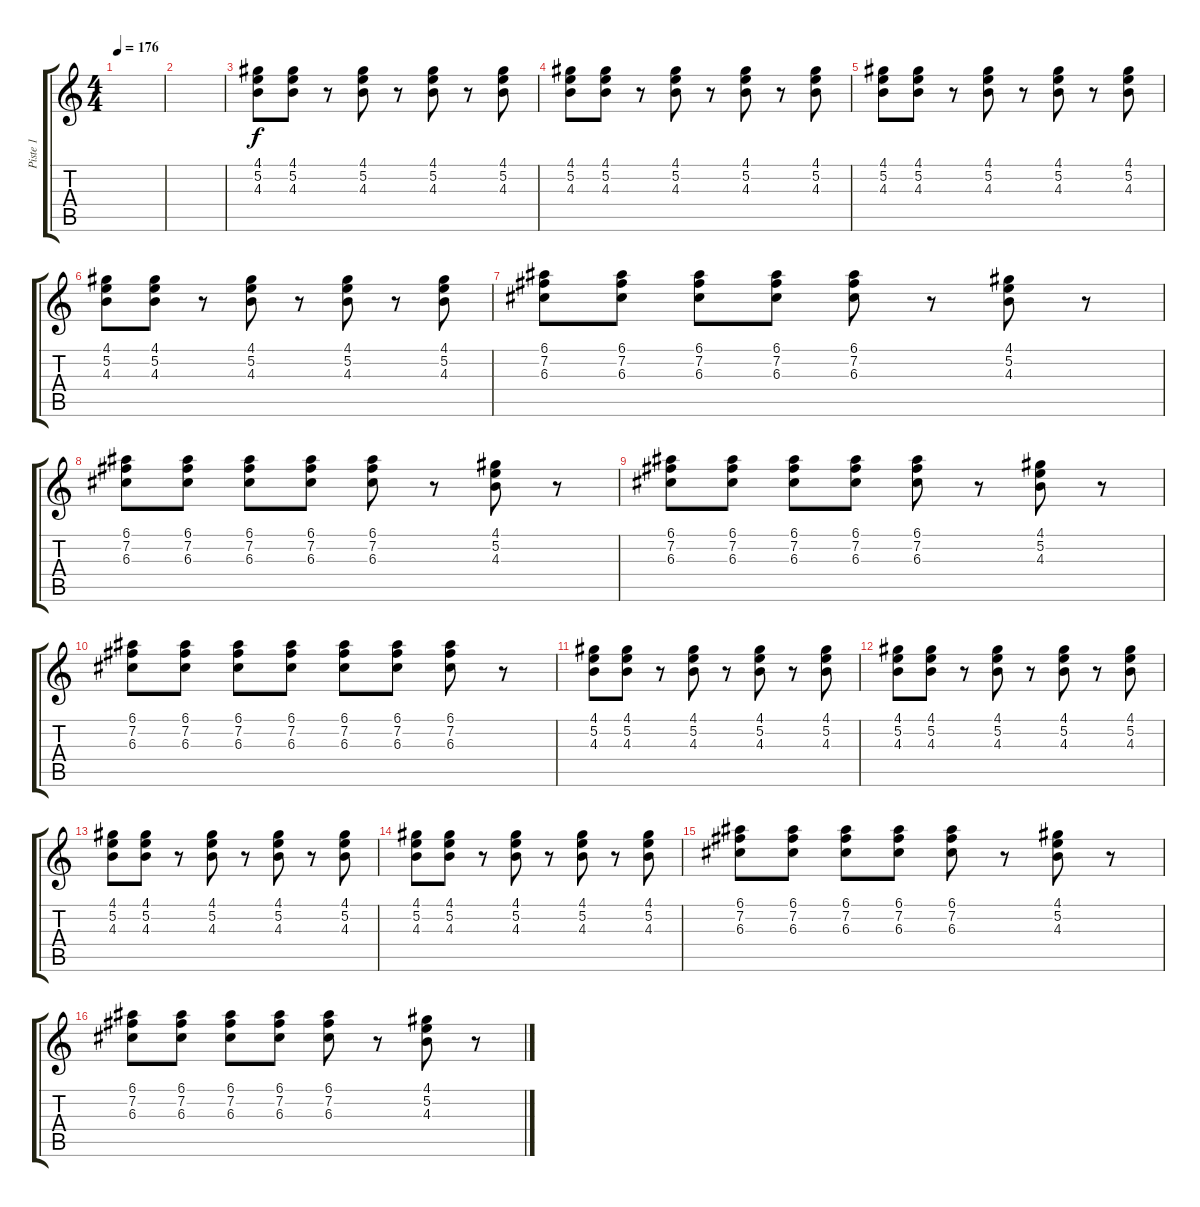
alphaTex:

\track ("Piste 1" "Piste 1") {instrument electricguitarclean}
\staff {score tabs}
\tuning (E4 B3 G3 D3 A2 E2) {hide}
\ts (4 4)
\tempo 176
\clef g2
\ks c
|
|
(4.1 5.2 4.3).8 (4.1 5.2 4.3).8 r.8 (4.1 5.2 4.3).8 r.8 (4.1 5.2 4.3).8 r.8 (4.1 5.2 4.3).8 |
(4.1 5.2 4.3).8 (4.1 5.2 4.3).8 r.8 (4.1 5.2 4.3).8 r.8 (4.1 5.2 4.3).8 r.8 (4.1 5.2 4.3).8 |
(4.1 5.2 4.3).8 (4.1 5.2 4.3).8 r.8 (4.1 5.2 4.3).8 r.8 (4.1 5.2 4.3).8 r.8 (4.1 5.2 4.3).8 |
(4.1 5.2 4.3).8 (4.1 5.2 4.3).8 r.8 (4.1 5.2 4.3).8 r.8 (4.1 5.2 4.3).8 r.8 (4.1 5.2 4.3).8 |
(6.1 7.2 6.3).8 (6.1 7.2 6.3).8 (6.1 7.2 6.3).8 (6.1 7.2 6.3).8 (6.1 7.2 6.3).8 r.8 (4.1 5.2 4.3).8 r.8 |
(6.1 7.2 6.3).8 (6.1 7.2 6.3).8 (6.1 7.2 6.3).8 (6.1 7.2 6.3).8 (6.1 7.2 6.3).8 r.8 (4.1 5.2 4.3).8 r.8 |
(6.1 7.2 6.3).8 (6.1 7.2 6.3).8 (6.1 7.2 6.3).8 (6.1 7.2 6.3).8 (6.1 7.2 6.3).8 r.8 (4.1 5.2 4.3).8 r.8 |
(6.1 7.2 6.3).8 (6.1 7.2 6.3).8 (6.1 7.2 6.3).8 (6.1 7.2 6.3).8 (6.1 7.2 6.3).8 (6.1 7.2 6.3).8 (6.1 7.2 6.3).8 r.8 |
(4.1 5.2 4.3).8 (4.1 5.2 4.3).8 r.8 (4.1 5.2 4.3).8 r.8 (4.1 5.2 4.3).8 r.8 (4.1 5.2 4.3).8 |
(4.1 5.2 4.3).8 (4.1 5.2 4.3).8 r.8 (4.1 5.2 4.3).8 r.8 (4.1 5.2 4.3).8 r.8 (4.1 5.2 4.3).8 |
(4.1 5.2 4.3).8 (4.1 5.2 4.3).8 r.8 (4.1 5.2 4.3).8 r.8 (4.1 5.2 4.3).8 r.8 (4.1 5.2 4.3).8 |
(4.1 5.2 4.3).8 (4.1 5.2 4.3).8 r.8 (4.1 5.2 4.3).8 r.8 (4.1 5.2 4.3).8 r.8 (4.1 5.2 4.3).8 |
(6.1 7.2 6.3).8 (6.1 7.2 6.3).8 (6.1 7.2 6.3).8 (6.1 7.2 6.3).8 (6.1 7.2 6.3).8 r.8 (4.1 5.2 4.3).8 r.8 |
(6.1 7.2 6.3).8 (6.1 7.2 6.3).8 (6.1 7.2 6.3).8 (6.1 7.2 6.3).8 (6.1 7.2 6.3).8 r.8 (4.1 5.2 4.3).8 r.8
